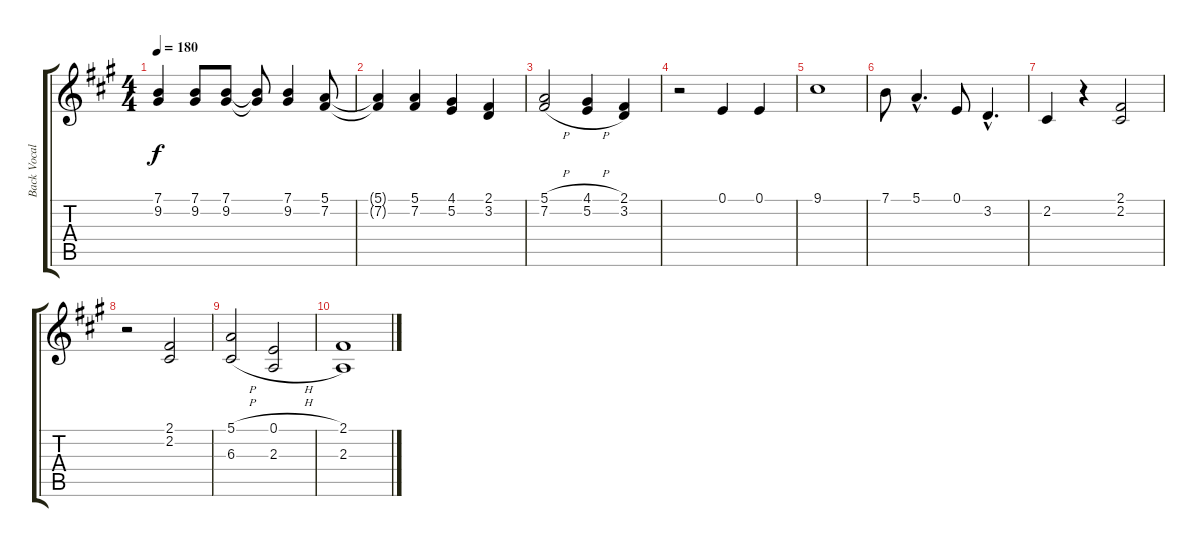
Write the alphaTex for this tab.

\track ("Back Vocals" "Back Vocal") {instrument tenorsax}
\staff {score tabs}
\tuning (E4 B3 G3 D3 A2 E2) {hide}
\ts (4 4)
\tempo 180
\clef g2
\ks a
(7.1 9.2).4{dy f} (7.1 9.2).8 (7.1 9.2).8 (7.1{t} 9.2{t}).8 (7.1 9.2).4 (5.1 7.2).8 |
(5.1{t} 7.2{t}).4 (5.1 7.2).4 (4.1 5.2).4 (2.1 3.2).4 |
(5.1{h} 7.2{h}).2 (4.1{h} 5.2{h}).4 (2.1 3.2).4 |
r.2 0.1.4 0.1.4 |
9.1.1 |
7.1.8 5.1{hac}.4{d} 0.1.8 3.2{hac}.4{d} |
2.2.4 r.4 (2.1 2.2).2 |
r.2 (2.1 2.2).2 |
(5.1{h} 6.3{h}).2 (0.1{h} 2.3{h}).2 |
(2.1 2.3).1
